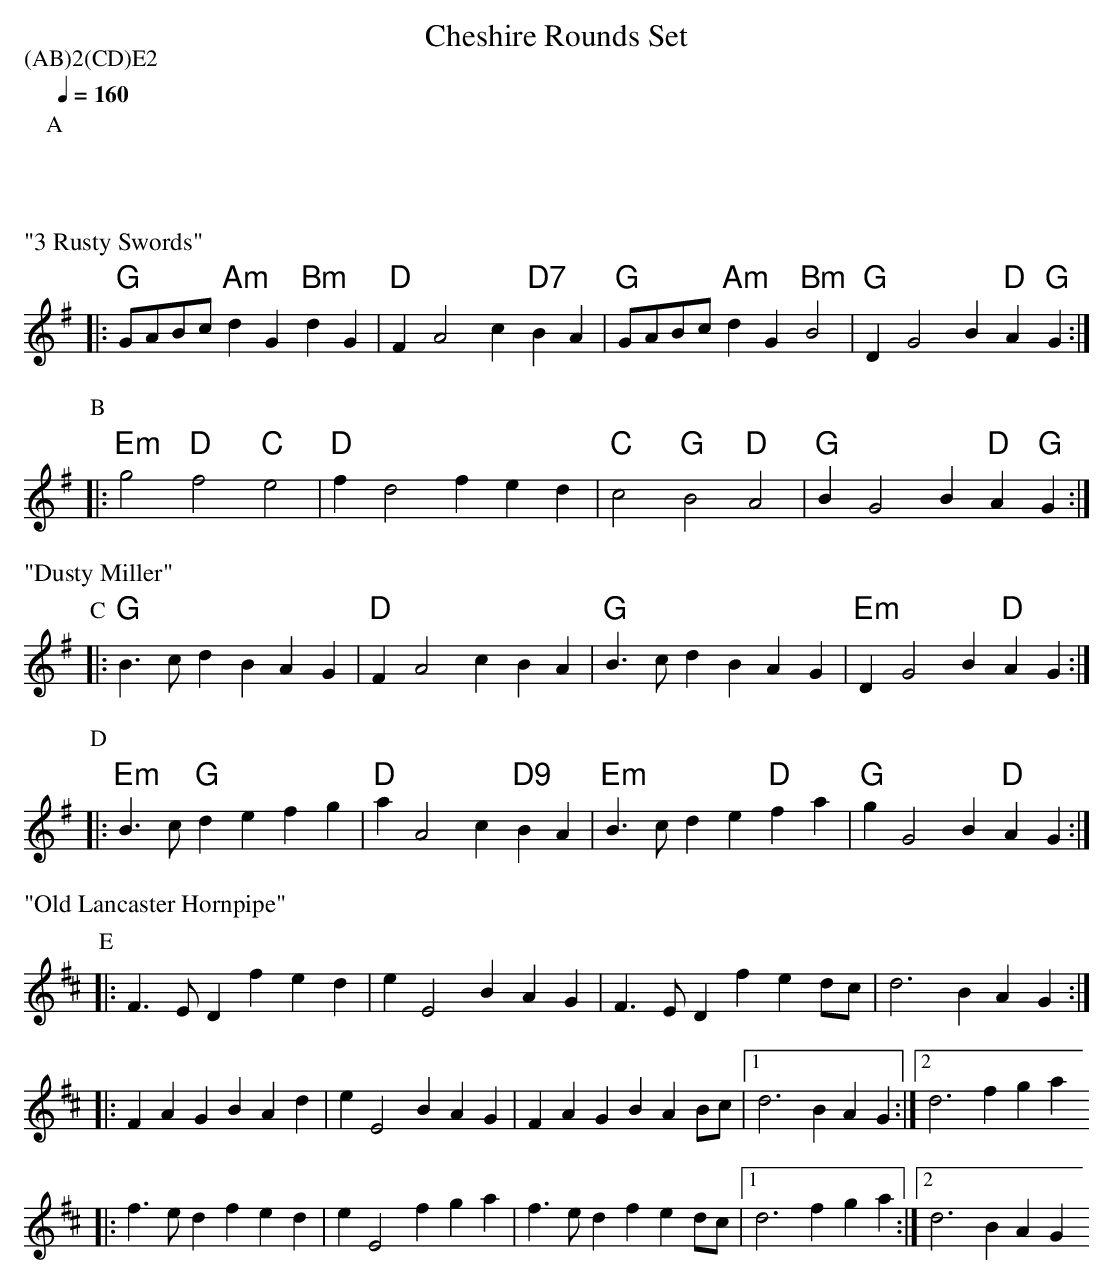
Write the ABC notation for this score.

X:1
T:Cheshire Rounds Set
P:(AB)2(CD)E2
M:3/2
Q:1/4=160
L:1/8
K:G
P:A
%%text "3 Rusty Swords"
|: [K:G] [L:1/8] "G" GABc "Am" d2 G2 "Bm" d2 G2 | "D" F2 A4 c2 "D7"  B2 A2 | "G" GABc "Am" d2 G2 "Bm" B4 | "G" D2 G4 B2 "D" A2 "G" G2 :|
P:B
|: "Em" g4   "D" f4   "C" e4    | "D" f2 d4 f2 e2 d2 | "C" c4  "G" B4   "D" A4 | "G" B2 G4 B2 "D" A2 "G" G2  :|
%%text "Dusty Miller"
P:C
|: [L:1/4] "G" B>c dB AG         |  "D" FA2c BA          | "G" B>c dB  AG      | "Em" DG2B "D" AG     :|
P:D
|: "Em" B>c   "G" defg   |  "D" aA2c  "D9" BA    | "Em" B>c de "D" fa  | "G" gG2B  "D" AG     :|
%%text "Old Lancaster Hornpipe"
P:E
[K:D] [L:1/4]
|:  F>ED fed  | eE2B AG  | F>EDf ed/c/  | d3 BAG :|
|:  FAGBAd    | eE2BAG   | FAGBAB/c/    |1 d3 BAG :|2 d3 fga
|:  f>edfed   | eE2fga   | f>edfed/c/   |1 d3 fga :|2 d3 BAG
